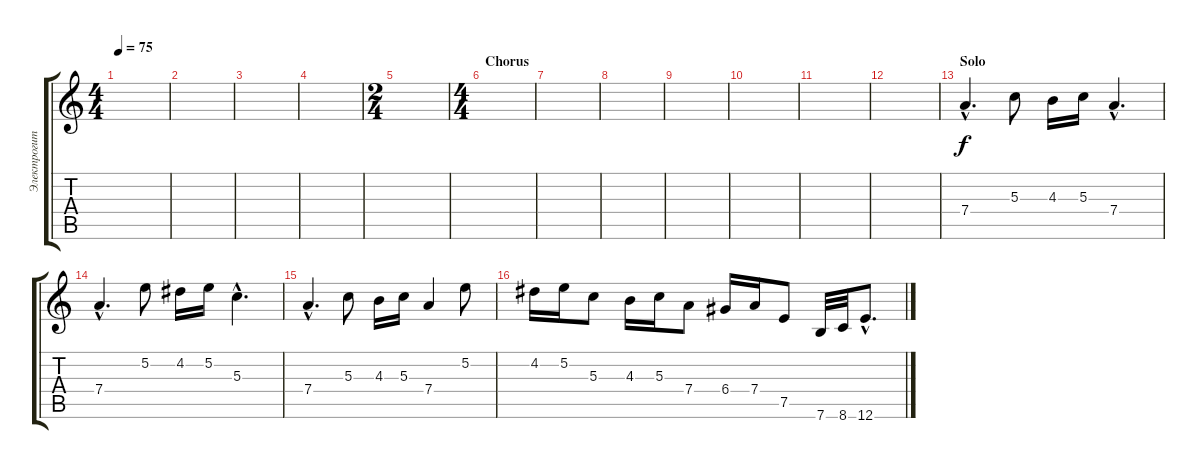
\track ("Электрогитара соло 1" "Электрогит") {instrument distortionguitar}
\staff {score tabs}
\tuning (E4 B3 G3 D3 A2 E2) {hide}
\ts (4 4)
\tempo 75
\clef g2
\ks c
|
|
|
|
\ts (2 4)
|
\ts (4 4)
\section ("" "Chorus")
|
|
|
|
|
|
|
\section ("" "Solo")
7.4{hac}.4{d} 5.3.8 4.3.16 5.3.16 7.4{hac}.4{d} |
7.4{hac}.4{d} 5.2.8 4.2.16 5.2.16 5.3{hac}.4{d} |
7.4{hac}.4{d} 5.3.8 4.3.16 5.3.16 7.4.4 5.2.8 |
4.2.16 5.2.16 5.3.8 4.3.16 5.3.16 7.4.8 6.4.16 7.4.16 7.5.8 7.6.32 8.6.32 12.6{hac}.8{d}
